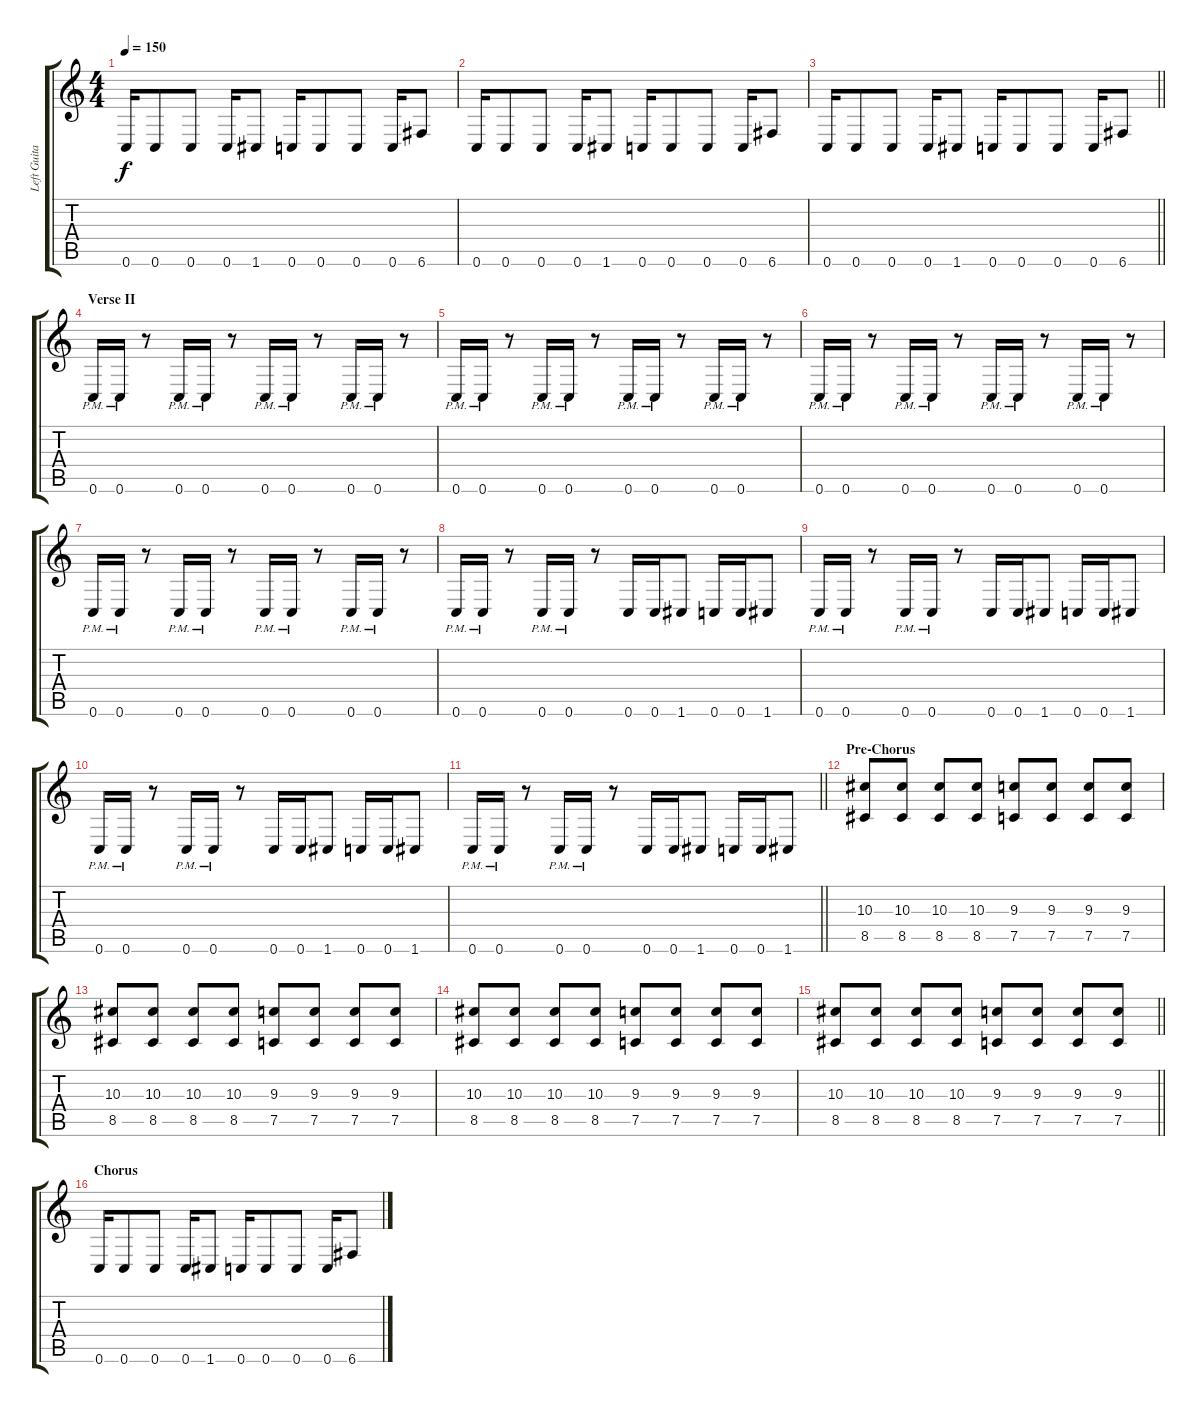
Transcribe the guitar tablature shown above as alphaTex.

\track ("Left Guitar" "Left Guita") {instrument distortionguitar}
\staff {score tabs}
\tuning (C4 G3 Eb3 Bb2 F2 C2) {hide}
\ts (4 4)
\tempo 150
\clef g2
\ks c
0.6.16{dy f} 0.6.8 0.6.8 0.6.16 1.6.8 0.6.16 0.6.8 0.6.8 0.6.16 6.6.8 |
0.6.16 0.6.8 0.6.8 0.6.16 1.6.8 0.6.16 0.6.8 0.6.8 0.6.16 6.6.8 |
\barLineRight lightlight
0.6.16 0.6.8 0.6.8 0.6.16 1.6.8 0.6.16 0.6.8 0.6.8 0.6.16 6.6.8 |
\section ("" "Verse II")
0.6{pm}.16 0.6{pm}.16 r.8 0.6{pm}.16 0.6{pm}.16 r.8 0.6{pm}.16 0.6{pm}.16 r.8 0.6{pm}.16 0.6{pm}.16 r.8 |
0.6{pm}.16 0.6{pm}.16 r.8 0.6{pm}.16 0.6{pm}.16 r.8 0.6{pm}.16 0.6{pm}.16 r.8 0.6{pm}.16 0.6{pm}.16 r.8 |
0.6{pm}.16 0.6{pm}.16 r.8 0.6{pm}.16 0.6{pm}.16 r.8 0.6{pm}.16 0.6{pm}.16 r.8 0.6{pm}.16 0.6{pm}.16 r.8 |
0.6{pm}.16 0.6{pm}.16 r.8 0.6{pm}.16 0.6{pm}.16 r.8 0.6{pm}.16 0.6{pm}.16 r.8 0.6{pm}.16 0.6{pm}.16 r.8 |
0.6{pm}.16 0.6{pm}.16 r.8 0.6{pm}.16 0.6{pm}.16 r.8 0.6.16 0.6.16 1.6.8 0.6.16 0.6.16 1.6.8 |
0.6{pm}.16 0.6{pm}.16 r.8 0.6{pm}.16 0.6{pm}.16 r.8 0.6.16 0.6.16 1.6.8 0.6.16 0.6.16 1.6.8 |
0.6{pm}.16 0.6{pm}.16 r.8 0.6{pm}.16 0.6{pm}.16 r.8 0.6.16 0.6.16 1.6.8 0.6.16 0.6.16 1.6.8 |
\barLineRight lightlight
0.6{pm}.16 0.6{pm}.16 r.8 0.6{pm}.16 0.6{pm}.16 r.8 0.6.16 0.6.16 1.6.8 0.6.16 0.6.16 1.6.8 |
\section ("" "Pre-Chorus")
(10.3 8.5).8 (10.3 8.5).8 (10.3 8.5).8 (10.3 8.5).8 (9.3 7.5).8 (9.3 7.5).8 (9.3 7.5).8 (9.3 7.5).8 |
(10.3 8.5).8 (10.3 8.5).8 (10.3 8.5).8 (10.3 8.5).8 (9.3 7.5).8 (9.3 7.5).8 (9.3 7.5).8 (9.3 7.5).8 |
(10.3 8.5).8 (10.3 8.5).8 (10.3 8.5).8 (10.3 8.5).8 (9.3 7.5).8 (9.3 7.5).8 (9.3 7.5).8 (9.3 7.5).8 |
\barLineRight lightlight
(10.3 8.5).8 (10.3 8.5).8 (10.3 8.5).8 (10.3 8.5).8 (9.3 7.5).8 (9.3 7.5).8 (9.3 7.5).8 (9.3 7.5).8 |
\section ("" "Chorus")
0.6.16 0.6.8 0.6.8 0.6.16 1.6.8 0.6.16 0.6.8 0.6.8 0.6.16 6.6.8
